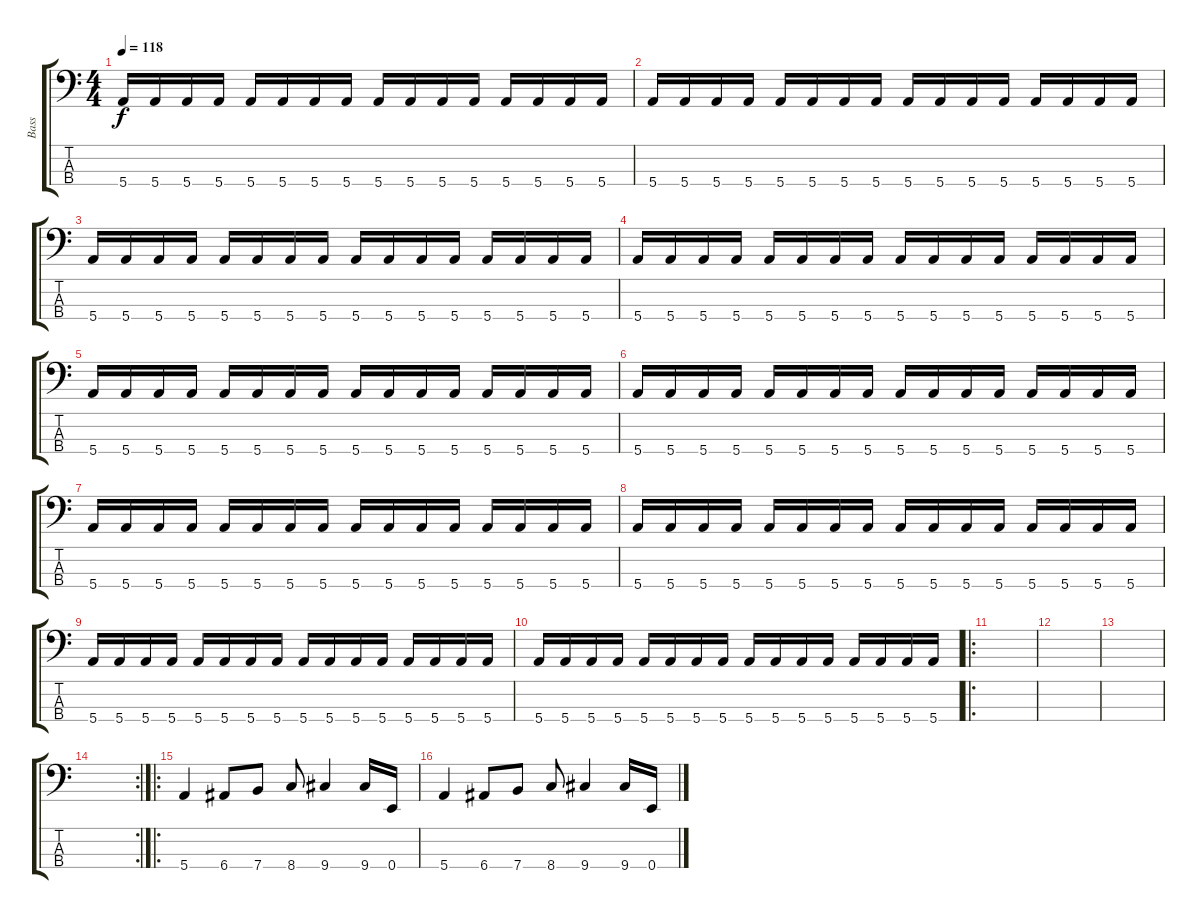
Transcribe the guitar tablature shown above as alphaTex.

\track ("Bass" "Bass") {instrument synthbass2}
\staff {score tabs}
\tuning (G2 D2 A1 E1) {hide}
\ts (4 4)
\tempo 118
\clef f4
\ks c
5.4.16{dy f} 5.4.16 5.4.16 5.4.16 5.4.16 5.4.16 5.4.16 5.4.16 5.4.16 5.4.16 5.4.16 5.4.16 5.4.16 5.4.16 5.4.16 5.4.16 |
5.4.16 5.4.16 5.4.16 5.4.16 5.4.16 5.4.16 5.4.16 5.4.16 5.4.16 5.4.16 5.4.16 5.4.16 5.4.16 5.4.16 5.4.16 5.4.16 |
5.4.16 5.4.16 5.4.16 5.4.16 5.4.16 5.4.16 5.4.16 5.4.16 5.4.16 5.4.16 5.4.16 5.4.16 5.4.16 5.4.16 5.4.16 5.4.16 |
5.4.16 5.4.16 5.4.16 5.4.16 5.4.16 5.4.16 5.4.16 5.4.16 5.4.16 5.4.16 5.4.16 5.4.16 5.4.16 5.4.16 5.4.16 5.4.16 |
5.4.16 5.4.16 5.4.16 5.4.16 5.4.16 5.4.16 5.4.16 5.4.16 5.4.16 5.4.16 5.4.16 5.4.16 5.4.16 5.4.16 5.4.16 5.4.16 |
5.4.16 5.4.16 5.4.16 5.4.16 5.4.16 5.4.16 5.4.16 5.4.16 5.4.16 5.4.16 5.4.16 5.4.16 5.4.16 5.4.16 5.4.16 5.4.16 |
5.4.16 5.4.16 5.4.16 5.4.16 5.4.16 5.4.16 5.4.16 5.4.16 5.4.16 5.4.16 5.4.16 5.4.16 5.4.16 5.4.16 5.4.16 5.4.16 |
5.4.16 5.4.16 5.4.16 5.4.16 5.4.16 5.4.16 5.4.16 5.4.16 5.4.16 5.4.16 5.4.16 5.4.16 5.4.16 5.4.16 5.4.16 5.4.16 |
5.4.16 5.4.16 5.4.16 5.4.16 5.4.16 5.4.16 5.4.16 5.4.16 5.4.16 5.4.16 5.4.16 5.4.16 5.4.16 5.4.16 5.4.16 5.4.16 |
5.4.16 5.4.16 5.4.16 5.4.16 5.4.16 5.4.16 5.4.16 5.4.16 5.4.16 5.4.16 5.4.16 5.4.16 5.4.16 5.4.16 5.4.16 5.4.16 |
\ro
|
|
|
\rc 2
|
\ro
5.4.4 6.4.8 7.4.8 8.4.8 9.4.4 9.4.16 0.4.16 |
5.4.4 6.4.8 7.4.8 8.4.8 9.4.4 9.4.16 0.4.16
